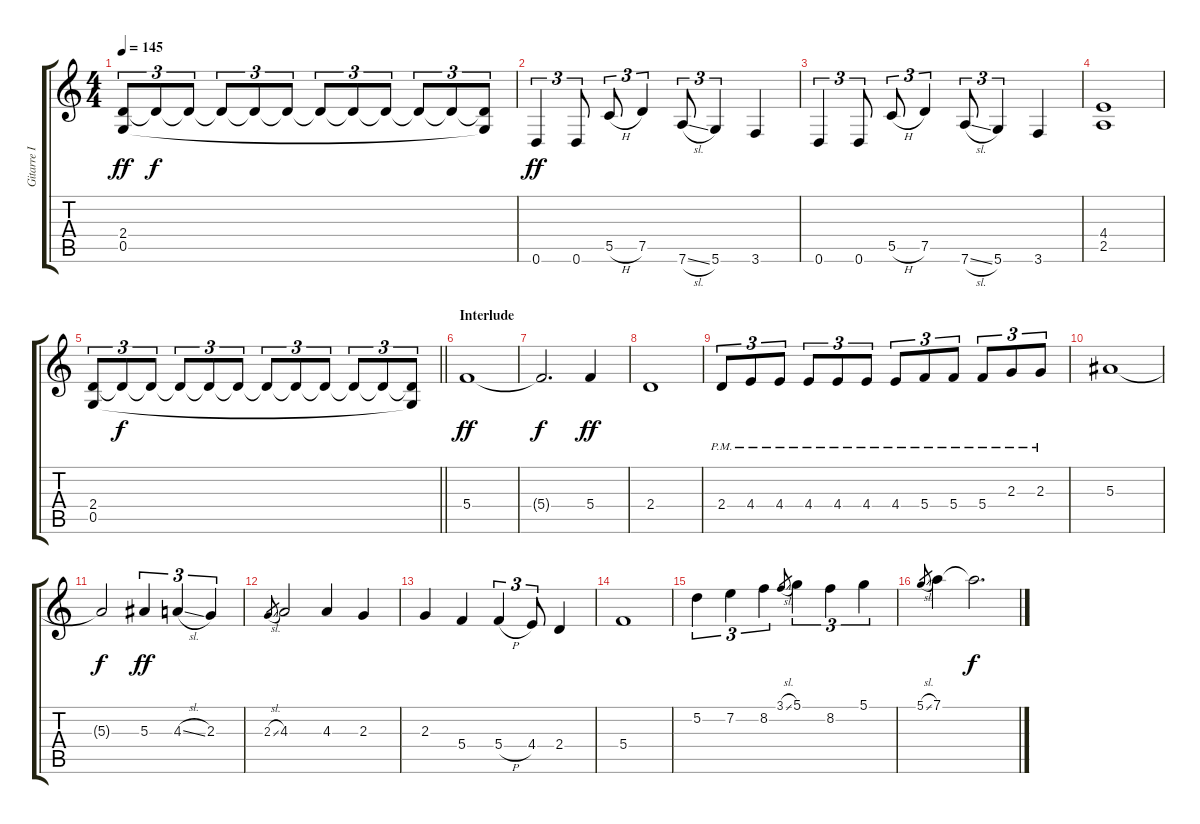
\track ("Gitarre I" "Gitarre I") {instrument distortionguitar}
\staff {score tabs}
\tuning (D4 A3 F3 C3 G2 D2) {hide}
\ts (4 4)
\tempo 145
\clef g2
\ks c
(2.4 0.5).8{tu (3 2) dy ff} 2.4{t}.8{tu (3 2) dy f} 2.4{t}.8{tu (3 2)} 2.4{t}.8{tu (3 2)} 2.4{t}.8{tu (3 2)} 2.4{t}.8{tu (3 2)} 2.4{t}.8{tu (3 2)} 2.4{t}.8{tu (3 2)} 2.4{t}.8{tu (3 2)} 2.4{t}.8{tu (3 2)} 2.4{t}.8{tu (3 2)} (2.4{t} 0.5{t}).8{tu (3 2)} |
0.6.4{tu (3 2) dy ff} 0.6.8{tu (3 2)} 5.5{h}.8{tu (3 2)} 7.5.4{tu (3 2)} 7.6{sl}.8{tu (3 2)} 5.6.4{tu (3 2)} 3.6.4 |
0.6.4{tu (3 2)} 0.6.8{tu (3 2)} 5.5{h}.8{tu (3 2)} 7.5.4{tu (3 2)} 7.6{sl}.8{tu (3 2)} 5.6.4{tu (3 2)} 3.6.4 |
(4.4 2.5).1 |
\barLineRight lightlight
(2.4 0.5).8{tu (3 2)} 2.4{t}.8{tu (3 2) dy f} 2.4{t}.8{tu (3 2)} 2.4{t}.8{tu (3 2)} 2.4{t}.8{tu (3 2)} 2.4{t}.8{tu (3 2)} 2.4{t}.8{tu (3 2)} 2.4{t}.8{tu (3 2)} 2.4{t}.8{tu (3 2)} 2.4{t}.8{tu (3 2)} 2.4{t}.8{tu (3 2)} (2.4{t} 0.5{t}).8{tu (3 2)} |
\section ("" "Interlude")
5.4.1{dy ff} |
5.4{t}.2{d dy f} 5.4.4{dy ff} |
2.4.1 |
2.4{pm}.8{tu (3 2)} 4.4{pm}.8{tu (3 2)} 4.4{pm}.8{tu (3 2)} 4.4{pm}.8{tu (3 2)} 4.4{pm}.8{tu (3 2)} 4.4{pm}.8{tu (3 2)} 4.4{pm}.8{tu (3 2)} 5.4{pm}.8{tu (3 2)} 5.4{pm}.8{tu (3 2)} 5.4{pm}.8{tu (3 2)} 2.3{pm}.8{tu (3 2)} 2.3{pm}.8{tu (3 2)} |
5.3.1 |
5.3{t}.2{dy f} 5.3.4{tu (3 2) dy ff} 4.3{sl}.4{tu (3 2)} 2.3.4{tu (3 2)} |
2.3{sl}.8{gr} 4.3.2 4.3.4 2.3.4 |
2.3.4 5.4.4 5.4{h}.4{tu (3 2)} 4.4.8{tu (3 2)} 2.4.4 |
5.4.1 |
5.2.4{tu (3 2)} 7.2.4{tu (3 2)} 8.2.4{tu (3 2)} 3.1{sl}.8{gr} 5.1.4{tu (3 2)} 8.2.4{tu (3 2)} 5.1.4{tu (3 2)} |
5.1{sl}.8{gr} 7.1.4 7.1{t}.2{d dy f}
